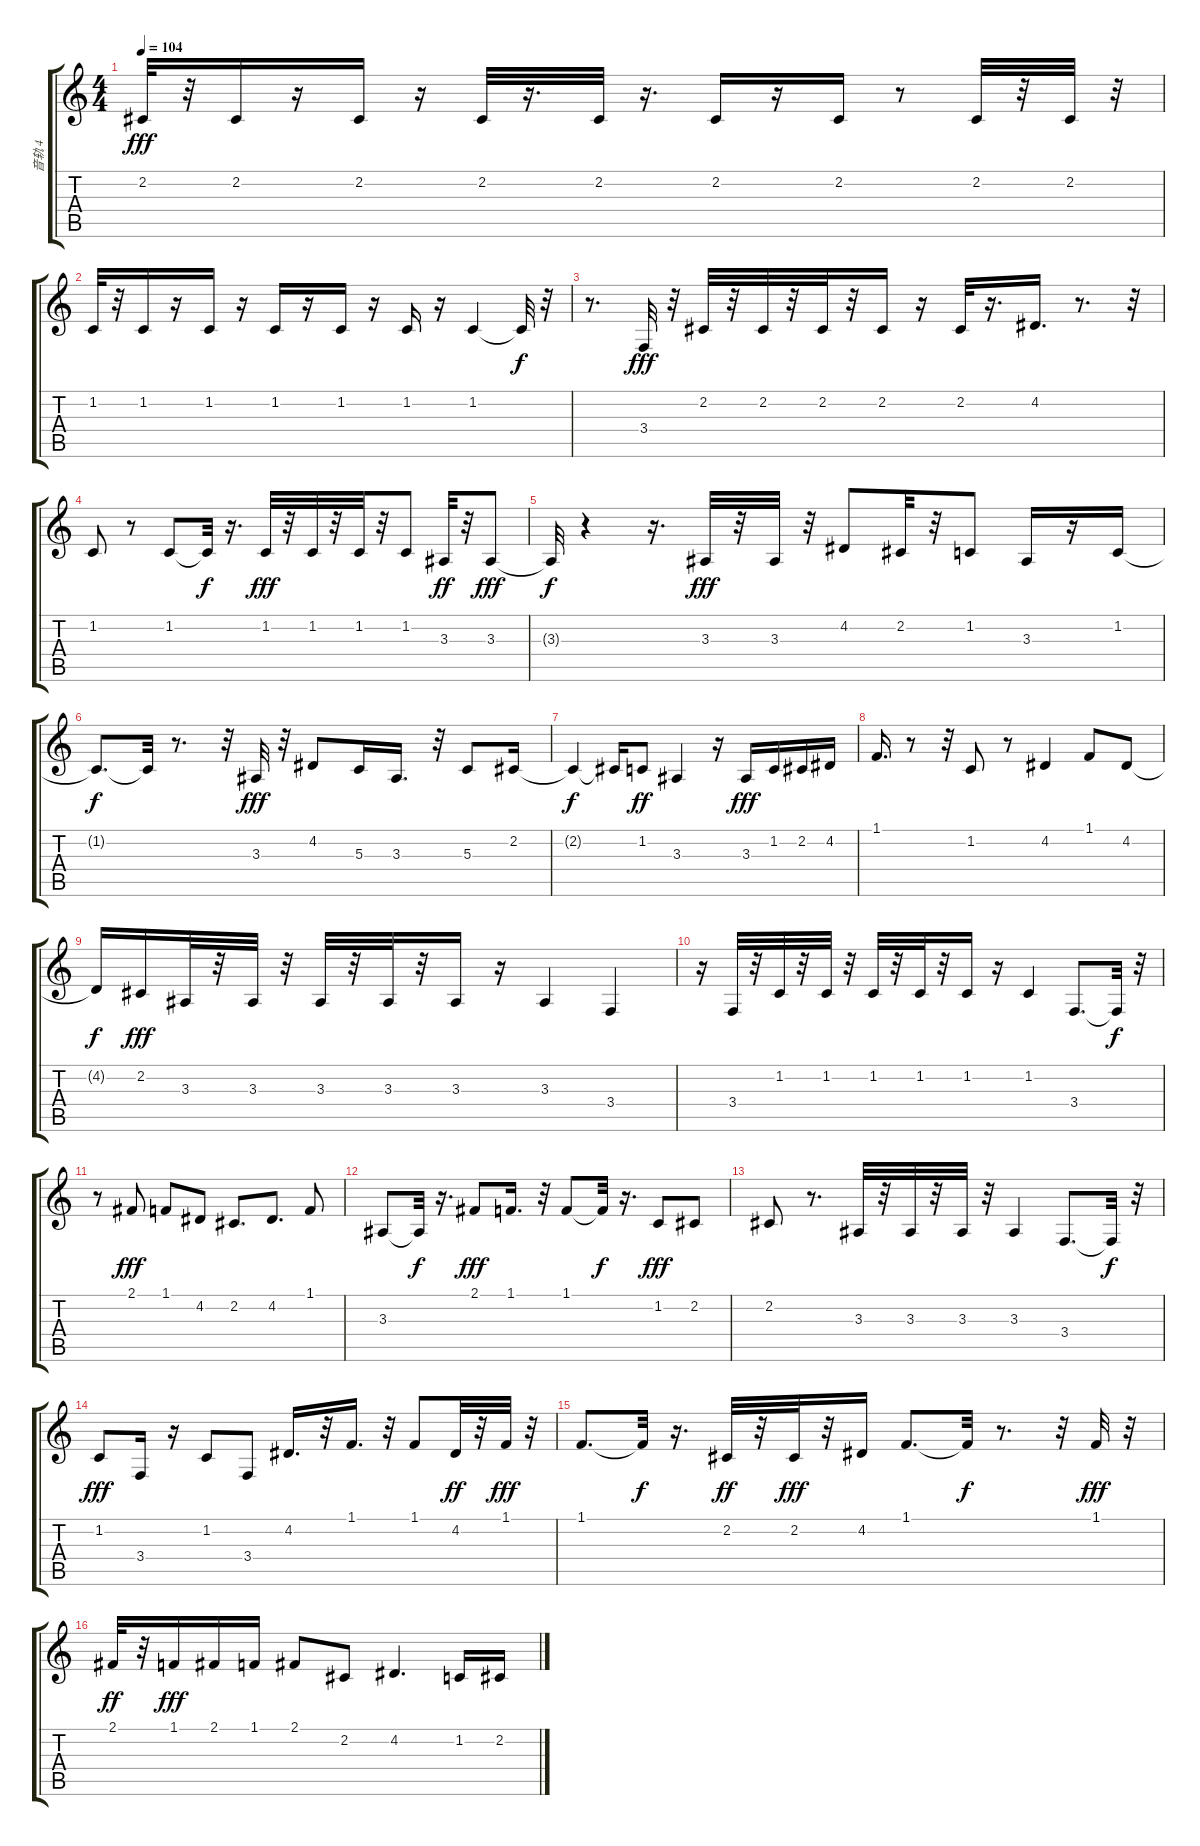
\track ("音轨 4" "音轨 4") {instrument tenorsax}
\staff {score tabs}
\tuning (E4 B3 G3 D3 A2 E2) {hide}
\ts (4 4)
\tempo 104
\clef g2
\ks c
2.2.32{dy fff} r.32 2.2.16 r.16 2.2.16 r.16 2.2.32 r.16{d} 2.2.32 r.16{d} 2.2.16 r.16 2.2.16 r.8 2.2.32 r.32 2.2.32 r.32 |
1.2.32 r.32 1.2.16 r.16 1.2.16 r.16 1.2.16 r.16 1.2.16 r.16 1.2.16 r.16 1.2.4 1.2{t}.32{dy f} r.32 |
r.8{d} 3.4.32{dy fff} r.32 2.2.32 r.32 2.2.32 r.32 2.2.32 r.32 2.2.16 r.16 2.2.32 r.16{d} 4.2.16{d} r.8{d} r.32 |
1.2.8 r.8 1.2.8 1.2{t}.32{dy f} r.16{d} 1.2.32{dy fff} r.32 1.2.32 r.32 1.2.32 r.32 1.2.8 3.3.32{dy ff} r.32 3.3.8{dy fff} |
3.3{t}.32{dy f} r.4 r.16{d} 3.3.32{dy fff} r.32 3.3.32 r.32 4.2.8 2.2.32 r.32 1.2.8 3.3.16 r.16 1.2.16 |
1.2{t}.8{d dy f} 1.2{t}.32 r.8{d} r.32 3.3.32{dy fff} r.32 4.2.8 5.3.16 3.3.16{d} r.32 5.3.8 2.2.16 |
2.2{t}.4{dy f} 2.2{t}.16 1.2.8{dy ff} 3.3.4 r.16 3.3.16{dy fff} 1.2.16 2.2.16 4.2.16 |
1.1.16{d} r.8 r.32 1.2.8 r.8 4.2.4 1.1.8 4.2.8 |
4.2{t}.16{dy f} 2.2.16{dy fff} 3.3.32 r.32 3.3.32 r.32 3.3.32 r.32 3.3.32 r.32 3.3.16 r.16 3.3.4 3.4.4 |
r.16 3.4.32 r.32 1.2.32 r.32 1.2.32 r.32 1.2.32 r.32 1.2.32 r.32 1.2.16 r.16 1.2.4 3.4.8{d} 3.4{t}.32{dy f} r.32 |
r.8 2.1.8{dy fff} 1.1.8 4.2.8 2.2.8{d} 4.2.8{d} 1.1.8 |
3.3.8 3.3{t}.32{dy f} r.16{d} 2.1.8{dy fff} 1.1.16{d} r.32 1.1.8 1.1{t}.32{dy f} r.16{d} 1.2.8{dy fff} 2.2.8 |
2.2.8 r.8{d} 3.3.32 r.32 3.3.32 r.32 3.3.32 r.32 3.3.4 3.4.8{d} 3.4{t}.32{dy f} r.32 |
1.2.8{dy fff} 3.4.16 r.16 1.2.8 3.4.8 4.2.16{d} r.32 1.1.16{d} r.32 1.1.8 4.2.32{dy ff} r.32 1.1.32{dy fff} r.32 |
1.1.8{d} 1.1{t}.32{dy f} r.16{d} 2.2.32{dy ff} r.32 2.2.32{dy fff} r.32 4.2.16 1.1.8{d} 1.1{t}.32{dy f} r.8{d} r.32 1.1.32{dy fff} r.32 |
2.1.32{dy ff} r.32 1.1.16{dy fff} 2.1.16 1.1.16 2.1.8 2.2.8 4.2.4{d} 1.2.16 2.2.16
